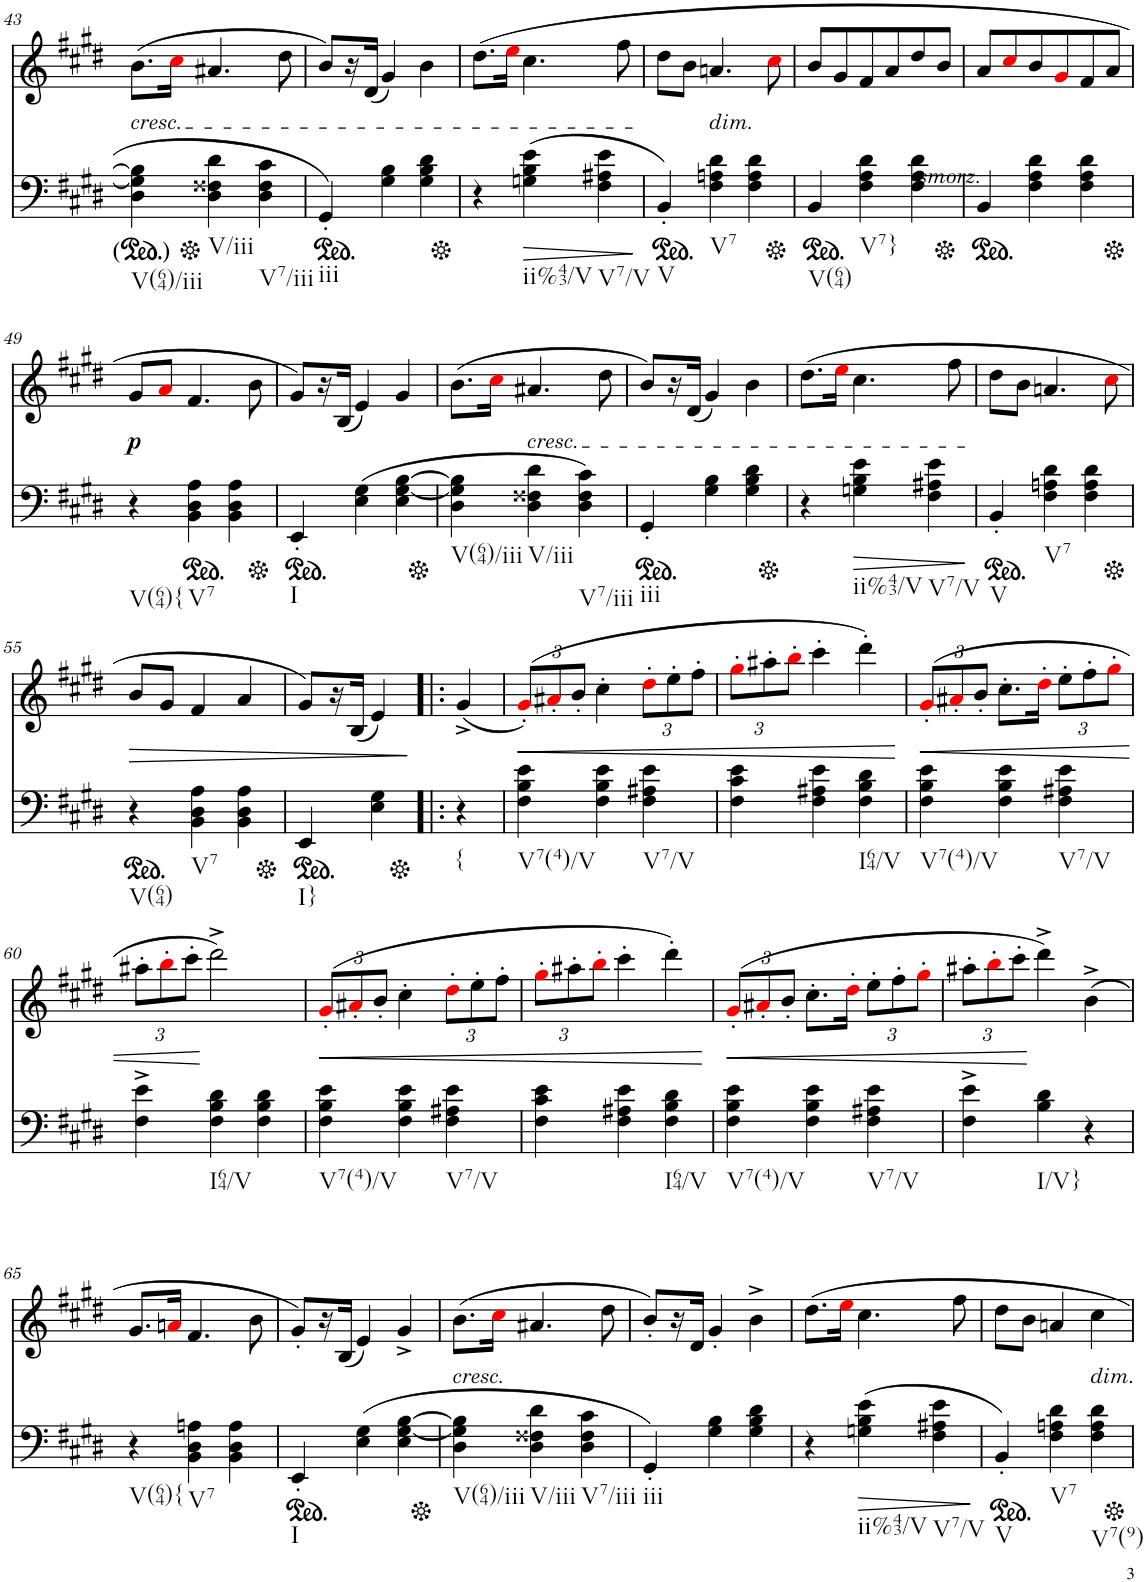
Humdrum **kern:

**kern	**dynam	**kern	**dynam
*part2	*part2	*part1	*part1
*staff2	*staff2	*staff1	*staff1
*I"piano	*	*I"piano	*
*I'Pno	*	*I'Pno	*
!!LO:PB:g=z
*clefF4	*	*clefG2	*
*k[f#c#g#d#]	*	*k[f#c#g#d#]	*
*M3/4	*	*M3/4	*
=43	=43	=43	=43
!	!	!LO:TX:b:i:t=cresc.	!
!LO:TX:b:t=V(64)/iii	!	!	!
4D#\ 4G#\] 4B\]	.	(8.b\L	.
.	.	16cc#i\Jk	.
!LO:TX:b:t=V/iii	!	!	!
4D#\ 4F##X\ 4d#\	.	4.a#X/	.
!LO:TX:b:t=V7/iii	!	!	!
4D#\ 4F##\ 4c#\	.	.	.
.	.	8dd#\	.
=44	=44	=44	=44
*ped	*	*	*
!LO:TX:b:t=iii	!	!	!
4GG#'/	.	8b/L)	.
.	.	16r	.
.	.	(16d#/JJ	.
4G#\ 4B\	.	4g#/)	.
4G#\ 4B\ 4d#\	.	4b\	.
=45	=45	=45	=45
*Xped	*	*	*
4r	.	(8.dd#\L	.
.	.	16eei\Jk	.
!LO:TX:b:t=ii%43/V	!	!	!
!	!LO:HP:b	!	!
(4Gn\ 4B\ 4e\	>	4.cc#\	.
!LO:TX:b:t=V7/V	!	!	!
4F#\ 4A#X\ 4e\	.	.	.
.	.	8ff#\	.
.	]	.	.
=46	=46	=46	=46
*ped	*	*	*
!LO:TX:b:t=V	!	!	!
4BB'/)	.	8dd#\L	.
.	.	8b\J	.
!	!	!LO:TX:b:i:t=dim.	!
!LO:TX:b:t=V7	!	!	!
4F#\ 4An\ 4d#\	.	4.an/	.
4F#\ 4A\ 4d#\	.	.	.
.	.	8cc#i\	.
=47	=47	=47	=47
*Xped	*	*	*
*ped	*	*	*
!LO:TX:b:t=V(64)	!	!	!
4BB/	.	8b/L	.
.	.	8g#/	.
!LO:TX:b:t=V7}	!	!	!
4F#\ 4A\ 4d#\	.	8f#/	.
.	.	8a/	.
!LO:TX:b:i:t=smorz.	!	!	!
4F#\ 4A\ 4d#\	.	8dd#/	.
.	.	8b/J	.
=48	=48	=48	=48
*Xped	*	*	*
*ped	*	*	*
4BB/	.	8a/L	.
.	.	8cc#i/	.
4F#\ 4A\ 4d#\	.	8b/	.
.	.	8g#i/	.
4F#\ 4A\ 4d#\	.	8f#/	.
.	.	8a/J	.
!!LO:LB:g=z
=49	=49	=49	=49
*Xped	*	*	*
!LO:TX:b:t=V(64){	!	!	!
!	!	!	!LO:DY:b
4r	.	8g#/L	p
.	.	8ai/J	.
*ped	*	*	*
!LO:TX:b:t=V7	!	!	!
4BB\ 4D#\ 4A\	.	4.f#/	.
4BB\ 4D#\ 4A\	.	.	.
.	.	8b\	.
=50	=50	=50	=50
*Xped	*	*	*
*ped	*	*	*
!LO:TX:b:t=I	!	!	!
4EE'/	.	8g#/L)	.
.	.	16r	.
.	.	(16B/JJ	.
(4E\ 4G#\	.	4e/)	.
4E\ [4G#\ [4B\	.	4g#/	.
=51	=51	=51	=51
*Xped	*	*	*
!LO:TX:b:t=V(64)/iii	!	!	!
4D#\ 4G#\] 4B\]	.	(8.b\L	.
.	.	16cc#i\Jk	.
!	!	!LO:TX:b:i:t=cresc.	!
!LO:TX:b:t=V/iii	!	!	!
4D#\ 4F##X\ 4d#\	.	4.a#X/	.
!LO:TX:b:t=V7/iii	!	!	!
4D#\ 4F##\ 4c#\)	.	.	.
.	.	8dd#\	.
=52	=52	=52	=52
*ped	*	*	*
!LO:TX:b:t=iii	!	!	!
4GG#'/	.	8b/L)	.
.	.	16r	.
.	.	(16d#/JJ	.
4G#\ 4B\	.	4g#/)	.
4G#\ 4B\ 4d#\	.	4b\	.
=53	=53	=53	=53
*Xped	*	*	*
4r	.	(8.dd#\L	.
.	.	16eei\Jk	.
!LO:TX:b:t=ii%43/V	!	!	!
!	!LO:HP:b	!	!
4Gn\ 4B\ 4e\	>	4.cc#\	.
!LO:TX:b:t=V7/V	!	!	!
4F#\ 4A#X\ 4e\	.	.	.
.	.	8ff#\	.
.	]	.	.
=54	=54	=54	=54
*ped	*	*	*
!LO:TX:b:t=V	!	!	!
4BB'/	.	8dd#\L	.
.	.	8b\J	.
!LO:TX:b:t=V7	!	!	!
4F#\ 4An\ 4d#\	.	4.an/	.
4F#\ 4A\ 4d#\	.	.	.
.	.	8cc#i\	.
!!LO:LB:g=z
=55	=55	=55	=55
*Xped	*	*	*
*ped	*	*	*
!LO:TX:b:t=V(64)	!	!	!
!	!	!	!LO:HP:b
4r	.	8b/L	>
.	.	8g#/J	.
!LO:TX:b:t=V7	!	!	!
4BB\ 4D#\ 4A\	.	4f#/	.
4BB\ 4D#\ 4A\	.	4a/	.
=56	=56	=56	=56
*Xped	*	*	*
*ped	*	*	*
!LO:TX:b:t=I}	!	!	!
4EE/	.	8g#/L)	.
.	.	16r	.
.	.	(16B/JJ	.
4E\ 4G#\	.	4e/)	.
.	.	.	]
=56X3!|:	=56X3!|:	=56X3!|:	=56X3!|:
*Xped	*	*	*
!LO:TX:b:t={	!	!	!
4r	.	(4g#^/	.
=57	=57	=57	=57
*	*	*Xbrackettup	*
!LO:TX:b:t=V7(4)/V	!	!	!
!	!	!	!LO:HP:b
4F#\ 4B\ 4e\	.	(12g#'i/L)	<
.	.	12a#X'i/	.
.	.	12b'/J	.
4F#\ 4B\ 4e\	.	4cc#'\	.
!LO:TX:b:t=V7/V	!	!	!
4F#\ 4A#X\ 4e\	.	12dd#'i\L	.
.	.	12ee'\	.
.	.	12ff#'\J	.
=58	=58	=58	=58
4F#\ 4c#\ 4e\	.	12gg#'i\L	.
.	.	12aa#X'\	.
.	.	12bb'i\J	.
4F#\ 4A#X\ 4e\	.	4ccc#'\	.
!LO:TX:b:t=I64/V	!	!	!
4F#\ 4B\ 4d#\	.	4ddd#'\)	.
.	.	.	[
=59	=59	=59	=59
!LO:TX:b:t=V7(4)/V	!	!	!
!	!	!	!LO:HP:b
4F#\ 4B\ 4e\	.	(12g#'i/L	<
.	.	12a#X'i/	.
.	.	12b'/J	.
4F#\ 4B\ 4e\	.	8.cc#'\L	.
.	.	16dd#'i\Jk	.
!LO:TX:b:t=V7/V	!	!	!
4F#\ 4A#X\ 4e\	.	12ee'\L	.
.	.	12ff#'\	.
.	.	12gg#'i\J	.
!!LO:LB:g=z
=60	=60	=60	=60
4F#\^ 4e\^	.	12aa#X'\L	.
.	.	12bb'i\	.
.	.	12ccc#'\J	.
!LO:TX:b:t=I64/V	!	!	!
4F#\ 4B\ 4d#\	.	2ddd#^\)	[
4F#\ 4B\ 4d#\	.	.	.
=61	=61	=61	=61
!LO:TX:b:t=V7(4)/V	!	!	!
!	!	!	!LO:HP:b
4F#\ 4B\ 4e\	.	(12g#'i/L	<
.	.	12a#X'i/	.
.	.	12b'/J	.
4F#\ 4B\ 4e\	.	4cc#'\	.
!LO:TX:b:t=V7/V	!	!	!
4F#\ 4A#X\ 4e\	.	12dd#'i\L	.
.	.	12ee'\	.
.	.	12ff#'\J	.
=62	=62	=62	=62
4F#\ 4c#\ 4e\	.	12gg#'i\L	.
.	.	12aa#X'\	.
.	.	12bb'i\J	.
4F#\ 4A#X\ 4e\	.	4ccc#'\	.
!LO:TX:b:t=I64/V	!	!	!
4F#\ 4B\ 4d#\	.	4ddd#'\)	.
.	.	.	[
=63	=63	=63	=63
!LO:TX:b:t=V7(4)/V	!	!	!
!	!	!	!LO:HP:b
4F#\ 4B\ 4e\	.	(12g#'i/L	<
.	.	12a#X'i/	.
.	.	12b'/J	.
4F#\ 4B\ 4e\	.	8.cc#'\L	.
.	.	16dd#'i\Jk	.
!LO:TX:b:t=V7/V	!	!	!
4F#\ 4A#X\ 4e\	.	12ee'\L	.
.	.	12ff#'\	.
.	.	12gg#'i\J	.
=64	=64	=64	=64
4F#\^ 4e\^	.	12aa#X'\L	.
.	.	12bb'i\	.
.	.	12ccc#'\J	.
!LO:TX:b:t=I/V}	!	!	!
4B\ 4d#\	.	4ddd#^\)	[
4r	.	(4b^\	.
!!LO:LB:g=z
=65	=65	=65	=65
!LO:TX:b:t=V(64){	!	!	!
4r	.	8.g#/L	.
.	.	16ani/Jk	.
!LO:TX:b:t=V7	!	!	!
4BB\ 4D#\ 4An\	.	4.f#/	.
4BB\ 4D#\ 4A\	.	.	.
.	.	8b\	.
=66	=66	=66	=66
*ped	*	*	*
!LO:TX:b:t=I	!	!	!
4EE'/	.	8g#'/L)	.
.	.	16r	.
.	.	(16B/JJ	.
(4E\ 4G#\	.	4e/)	.
4E\ [4G#\ [4B\	.	4g#^/	.
=67	=67	=67	=67
*Xped	*	*	*
!	!	!LO:TX:b:i:t=cresc.	!
!LO:TX:b:t=V(64)/iii	!	!	!
4D#\ 4G#\] 4B\]	.	(8.b\L	.
.	.	16cc#i\Jk	.
!LO:TX:b:t=V/iii	!	!	!
4D#\ 4F##X\ 4d#\	.	4.a#X/	.
!LO:TX:b:t=V7/iii	!	!	!
4D#\ 4F##\ 4c#\	.	.	.
.	.	8dd#\	.
=68	=68	=68	=68
!LO:TX:b:t=iii	!	!	!
4GG#'/)	.	8b'/L)	.
.	.	16r	.
.	.	16d#/JJ	.
4G#\ 4B\	.	4g#'/	.
4G#\ 4B\ 4d#\	.	4b^\	.
=69	=69	=69	=69
4r	.	8.dd#\L	.
.	.	16eei\Jk	.
!LO:TX:b:t=ii%43/V	!	!	!
!	!LO:HP:b	!	!
(4Gn\ 4B\ 4e\	>	4.cc#\	.
!LO:TX:b:t=V7/V	!	!	!
4F#\ 4A#X\ 4e\	.	.	.
.	.	8ff#\	.
.	]	.	.
=70	=70	=70	=70
*ped	*	*	*
!LO:TX:b:t=V	!	!	!
4BB'/)	.	8dd#\L	.
.	.	8b\J	.
!LO:TX:b:t=V7	!	!	!
4F#\ 4An\ 4d#\	.	4an/	.
!	!	!LO:TX:b:i:t=dim.	!
!LO:TX:b:t=V7(9)	!	!	!
4F#\ 4A\ 4d#\	.	4cc#\	.
*Xped	*	*	*
=	=	=	=
*-	*-	*-	*-
